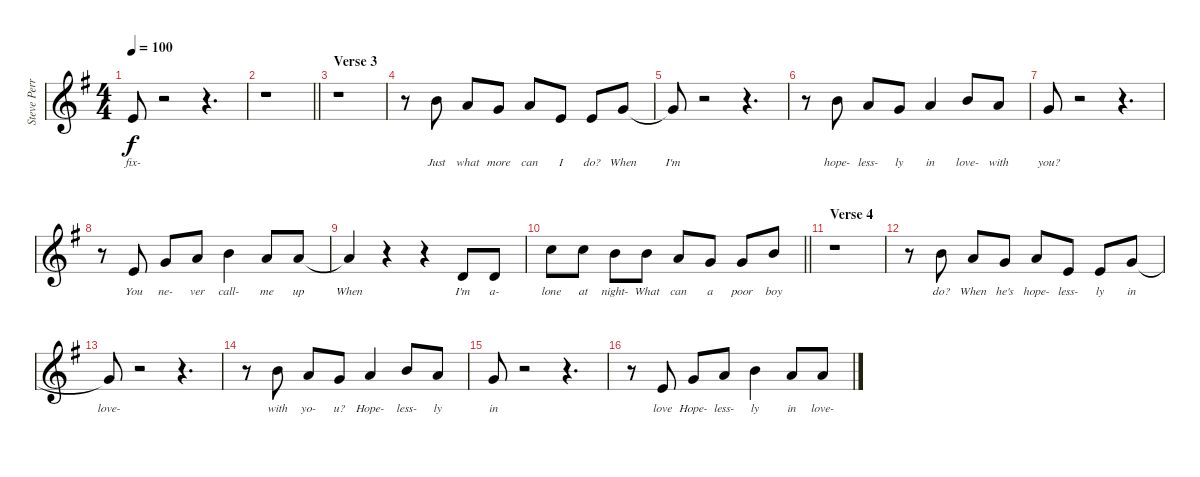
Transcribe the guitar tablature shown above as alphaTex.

\track ("Steve Perry" "Steve Perr") {instrument lead2sawtooth}
\staff {score}
\tuning (E4 B3 G3 D3 A2 E2) {hide}
\ts (4 4)
\tempo 100
\clef g2
\ks g
0.1.8{lyrics (0 "fix-") lyrics (1 "") lyrics (2 "") lyrics (3 "") lyrics (4 "") dy f} r.2 r.4{d} |
\barLineRight lightlight
r.1 |
\section ("" "Verse 3")
r.1 |
r.8 12.2.8{lyrics (0 "Just") lyrics (1 "") lyrics (2 "") lyrics (3 "") lyrics (4 "")} 14.3.8{lyrics (0 "what") lyrics (1 "") lyrics (2 "") lyrics (3 "") lyrics (4 "")} 12.3.8{lyrics (0 "more") lyrics (1 "") lyrics (2 "") lyrics (3 "") lyrics (4 "")} 14.3.8{lyrics (0 "can") lyrics (1 "") lyrics (2 "") lyrics (3 "") lyrics (4 "")} 14.4.8{lyrics (0 "I") lyrics (1 "") lyrics (2 "") lyrics (3 "") lyrics (4 "")} 14.4.8{lyrics (0 "do?") lyrics (1 "") lyrics (2 "") lyrics (3 "") lyrics (4 "")} 12.3.8{lyrics (0 "When") lyrics (1 "") lyrics (2 "") lyrics (3 "") lyrics (4 "")} |
12.3{t}.8{lyrics (0 "I'm") lyrics (1 "") lyrics (2 "") lyrics (3 "") lyrics (4 "")} r.2 r.4{d} |
r.8 12.2.8{lyrics (0 "hope-") lyrics (1 "") lyrics (2 "") lyrics (3 "") lyrics (4 "")} 14.3.8{lyrics (0 "less-") lyrics (1 "") lyrics (2 "") lyrics (3 "") lyrics (4 "")} 12.3.8{lyrics (0 "ly") lyrics (1 "") lyrics (2 "") lyrics (3 "") lyrics (4 "")} 14.3.4{lyrics (0 "in") lyrics (1 "") lyrics (2 "") lyrics (3 "") lyrics (4 "")} 16.3.8{lyrics (0 "love-") lyrics (1 "") lyrics (2 "") lyrics (3 "") lyrics (4 "")} 14.3.8{lyrics (0 "with") lyrics (1 "") lyrics (2 "") lyrics (3 "") lyrics (4 "")} |
12.3.8{lyrics (0 "you?") lyrics (1 "") lyrics (2 "") lyrics (3 "") lyrics (4 "")} r.2 r.4{d} |
r.8 0.1.8{lyrics (0 "You") lyrics (1 "") lyrics (2 "") lyrics (3 "") lyrics (4 "")} 3.1.8{lyrics (0 "ne-") lyrics (1 "") lyrics (2 "") lyrics (3 "") lyrics (4 "")} 5.1.8{lyrics (0 "ver") lyrics (1 "") lyrics (2 "") lyrics (3 "") lyrics (4 "")} 7.1.4{lyrics (0 "call-") lyrics (1 "") lyrics (2 "") lyrics (3 "") lyrics (4 "")} 5.1.8{lyrics (0 "me") lyrics (1 "") lyrics (2 "") lyrics (3 "") lyrics (4 "")} 5.1.8{lyrics (0 "up") lyrics (1 "") lyrics (2 "") lyrics (3 "") lyrics (4 "")} |
5.1{t}.4{lyrics (0 "When") lyrics (1 "") lyrics (2 "") lyrics (3 "") lyrics (4 "")} r.4 r.4 3.2.8{lyrics (0 "I'm") lyrics (1 "") lyrics (2 "") lyrics (3 "") lyrics (4 "")} 3.2.8{lyrics (0 "a-") lyrics (1 "") lyrics (2 "") lyrics (3 "") lyrics (4 "")} |
\barLineRight lightlight
8.1.8{lyrics (0 "lone") lyrics (1 "") lyrics (2 "") lyrics (3 "") lyrics (4 "")} 8.1.8{lyrics (0 "at") lyrics (1 "") lyrics (2 "") lyrics (3 "") lyrics (4 "")} 7.1.8{lyrics (0 "night-") lyrics (1 "") lyrics (2 "") lyrics (3 "") lyrics (4 "")} 7.1.8{lyrics (0 "What") lyrics (1 "") lyrics (2 "") lyrics (3 "") lyrics (4 "")} 5.1.8{lyrics (0 "can") lyrics (1 "") lyrics (2 "") lyrics (3 "") lyrics (4 "")} 3.1.8{lyrics (0 "a") lyrics (1 "") lyrics (2 "") lyrics (3 "") lyrics (4 "")} 3.1.8{lyrics (0 "poor") lyrics (1 "") lyrics (2 "") lyrics (3 "") lyrics (4 "")} 7.1.8{lyrics (0 "boy") lyrics (1 "") lyrics (2 "") lyrics (3 "") lyrics (4 "")} |
\section ("" "Verse 4")
r.1 |
r.8 12.2.8{lyrics (0 "do?") lyrics (1 "") lyrics (2 "") lyrics (3 "") lyrics (4 "")} 14.3.8{lyrics (0 "When") lyrics (1 "") lyrics (2 "") lyrics (3 "") lyrics (4 "")} 12.3.8{lyrics (0 "he's") lyrics (1 "") lyrics (2 "") lyrics (3 "") lyrics (4 "")} 14.3.8{lyrics (0 "hope-") lyrics (1 "") lyrics (2 "") lyrics (3 "") lyrics (4 "")} 14.4.8{lyrics (0 "less-") lyrics (1 "") lyrics (2 "") lyrics (3 "") lyrics (4 "")} 14.4.8{lyrics (0 "ly") lyrics (1 "") lyrics (2 "") lyrics (3 "") lyrics (4 "")} 12.3.8{lyrics (0 "in") lyrics (1 "") lyrics (2 "") lyrics (3 "") lyrics (4 "")} |
12.3{t}.8{lyrics (0 "love-") lyrics (1 "") lyrics (2 "") lyrics (3 "") lyrics (4 "")} r.2 r.4{d} |
r.8 12.2.8{lyrics (0 "with") lyrics (1 "") lyrics (2 "") lyrics (3 "") lyrics (4 "")} 14.3.8{lyrics (0 "yo-") lyrics (1 "") lyrics (2 "") lyrics (3 "") lyrics (4 "")} 12.3.8{lyrics (0 "u?") lyrics (1 "") lyrics (2 "") lyrics (3 "") lyrics (4 "")} 14.3.4{lyrics (0 "Hope-") lyrics (1 "") lyrics (2 "") lyrics (3 "") lyrics (4 "")} 16.3.8{lyrics (0 "less-") lyrics (1 "") lyrics (2 "") lyrics (3 "") lyrics (4 "")} 14.3.8{lyrics (0 "ly") lyrics (1 "") lyrics (2 "") lyrics (3 "") lyrics (4 "")} |
12.3.8{lyrics (0 "in") lyrics (1 "") lyrics (2 "") lyrics (3 "") lyrics (4 "")} r.2 r.4{d} |
r.8 0.1.8{lyrics (0 "love") lyrics (1 "") lyrics (2 "") lyrics (3 "") lyrics (4 "")} 3.1.8{lyrics (0 "Hope-") lyrics (1 "") lyrics (2 "") lyrics (3 "") lyrics (4 "")} 5.1.8{lyrics (0 "less-") lyrics (1 "") lyrics (2 "") lyrics (3 "") lyrics (4 "")} 7.1.4{lyrics (0 "ly") lyrics (1 "") lyrics (2 "") lyrics (3 "") lyrics (4 "")} 5.1.8{lyrics (0 "in") lyrics (1 "") lyrics (2 "") lyrics (3 "") lyrics (4 "")} 5.1.8{lyrics (0 "love-") lyrics (1 "") lyrics (2 "") lyrics (3 "") lyrics (4 "")}
